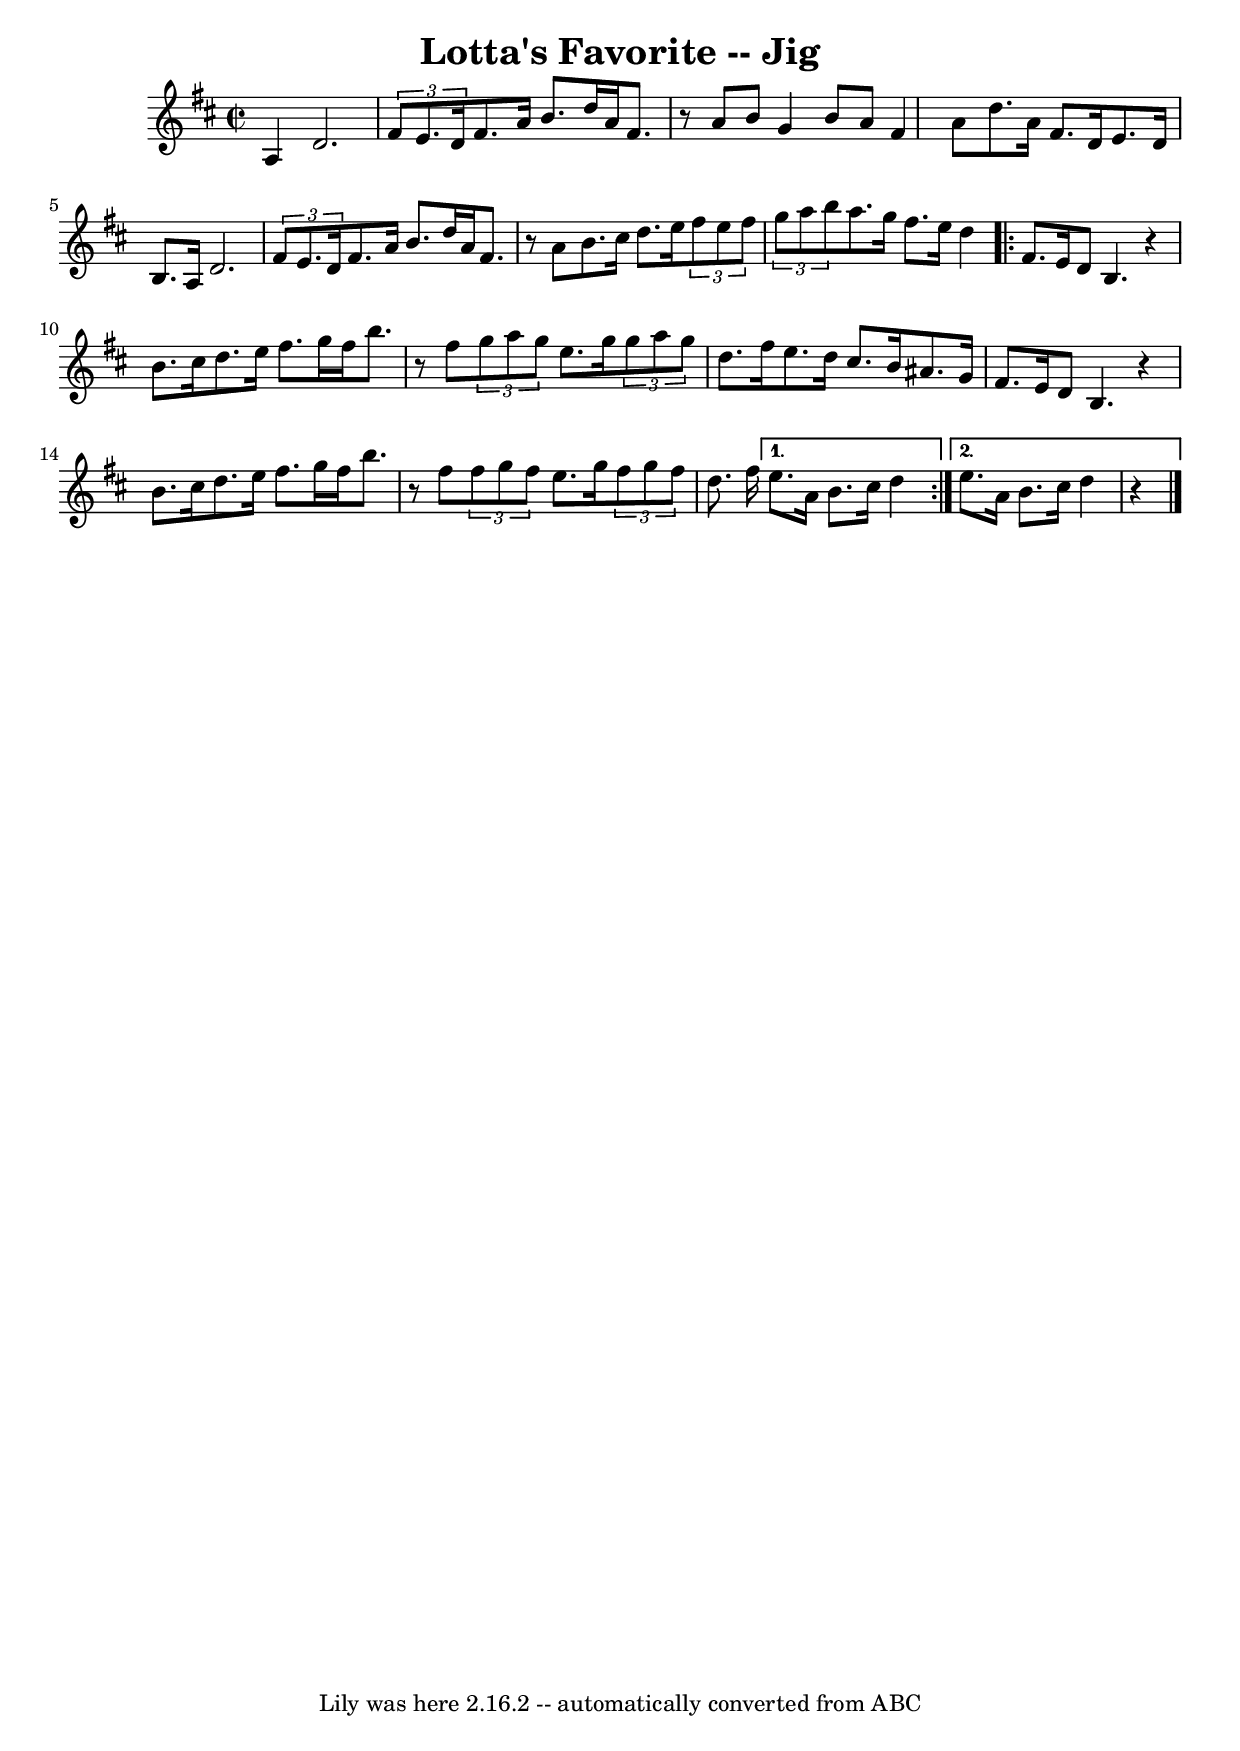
\version "2.16.2"
\include "Mammoth.ily"
\header {
  %% book = "Ryan's Mammoth Collection"
  crossRefNumber = "1"
  footnotes = "\\\\117 658"
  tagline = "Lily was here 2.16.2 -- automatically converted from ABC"
  title = "Lotta's Favorite -- Jig"

}
voicedefault =  {


  \override Staff.TimeSignature #'style = #'C
  \time 2/2 
  \key d \major
  a4  |
  d'2.    \times 2/3 { fis'8    
		       e'8. d'16  
		     }   |
  fis'8. a'16 b'8. d''16 a'16 fis'8.  
  r8 a'8    |
  b'8 g'4 b'8 a'8 fis'4 a'8    |
  
  d''8. a'16 fis'8. d'16 e'8. d'16 b8. a16    |
  
  d'2.    \times 2/3 { fis'8 e'8. d'16  
		     }   |
  fis'8. a'16    
  b'8. d''16 a'16 fis'8.    r8 a'8    |
  b'8. cis''16    
  d''8. e''16    \times 2/3 { fis''8 e''8 fis''8  
			    }   \times 2/3 {   
			      g''8 a''8 b''8  
			    }   |
  a''8. g''16 fis''8. e''16 d''4 
  
  \repeat volta 2 {
    fis'8. e'16  |
    d'8 b4.    r4 b'8.    
    cis''16    |
    d''8. e''16 fis''8. g''16 fis''16 b''8.    
    r8 fis''8    |
    \times 2/3 { g''8 a''8 g''8  
	       } e''8. g''16 
    \times 2/3 { g''8 a''8 g''8  
	       } d''8. fis''16    |
    
    e''8. d''16 cis''8. b'16 ais'8. g'16 fis'8. e'16     |
    d'8 b4.    r4 b'8. cis''16    |
    d''8. e''16    
    fis''8. g''16 fis''16 b''8.    r8 fis''8    |
    \times 2/3 {   
      fis''8 g''8 fis''8  
    } e''8. g''16    \times 2/3 { fis''8 g''8   
				  fis''8  
				} d''8. fis''16    
  } \alternative{{ e''8. a'16 b'8.    
		   cis''16 d''4  
		 } { e''8. a'16 b'8. cis''16 d''4    r4   
		     \bar "|."   
		   }
	       }

}

\score{
  <<

    \context Staff="default"
    {
      \voicedefault 
      
    }

  >>
  \layout {
    
  }
  \midi {
  }

}
